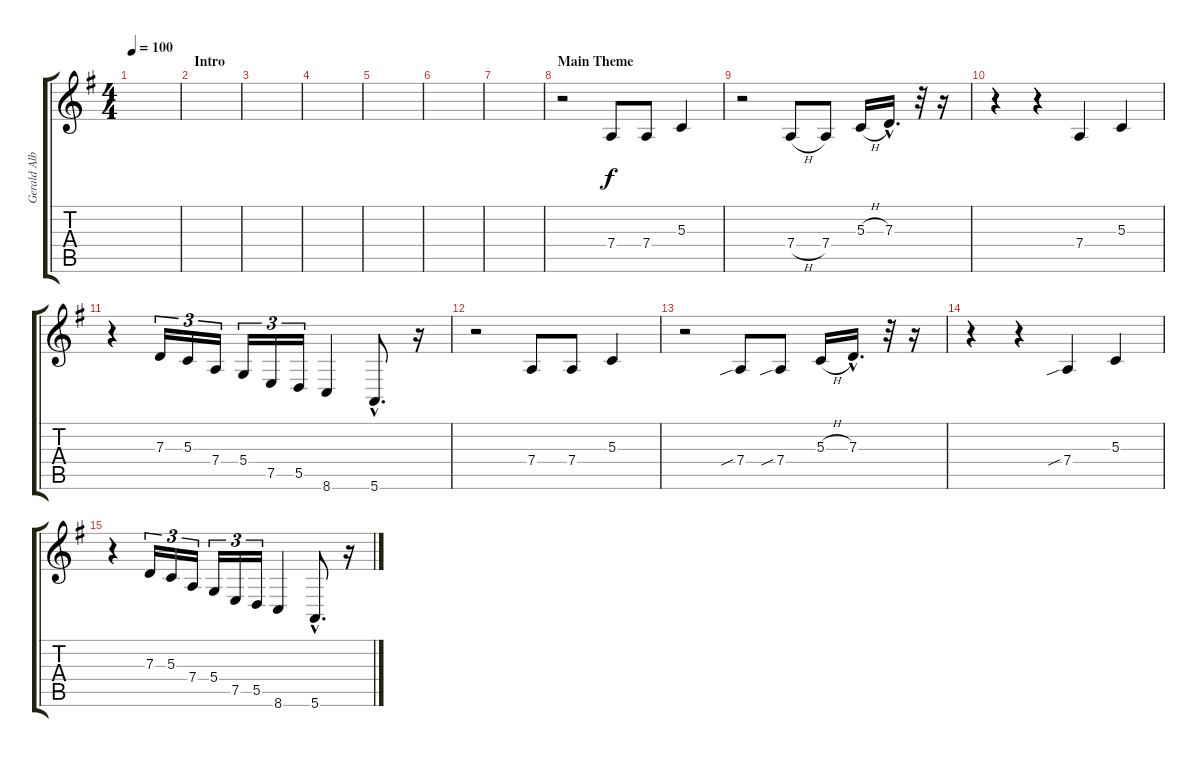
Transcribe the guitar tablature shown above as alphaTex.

\track ("Gerald Albrigth, Patches Stewart" "Gerald Alb") {instrument altosax}
\staff {score tabs}
\tuning (E4 B3 G3 D3 A2 E2) {hide}
\ts (4 4)
\tempo 100
\clef g2
\ks g
|
\section ("" "Intro")
|
|
|
|
|
|
\section ("" "Main Theme")
r.2 7.4.8 7.4.8 5.3.4 |
r.2 7.4{h}.8 7.4.8 5.3{h}.16 7.3{hac}.16{d} r.32 r.16 |
r.4 r.4 7.4.4 5.3.4 |
r.4 7.3.16{tu (3 2)} 5.3.16{tu (3 2)} 7.4.16{tu (3 2)} 5.4.16{tu (3 2)} 7.5.16{tu (3 2)} 5.5.16{tu (3 2)} 8.6.4 5.6{hac}.8{d} r.16 |
r.2 7.4.8 7.4.8 5.3.4 |
r.2 7.4{sib}.8 7.4{sib}.8 5.3{h}.16 7.3{hac}.16{d} r.32 r.16 |
r.4 r.4 7.4{sib}.4 5.3.4 |
r.4 7.3.16{tu (3 2)} 5.3.16{tu (3 2)} 7.4.16{tu (3 2)} 5.4.16{tu (3 2)} 7.5.16{tu (3 2)} 5.5.16{tu (3 2)} 8.6.4 5.6{hac}.8{d} r.16
